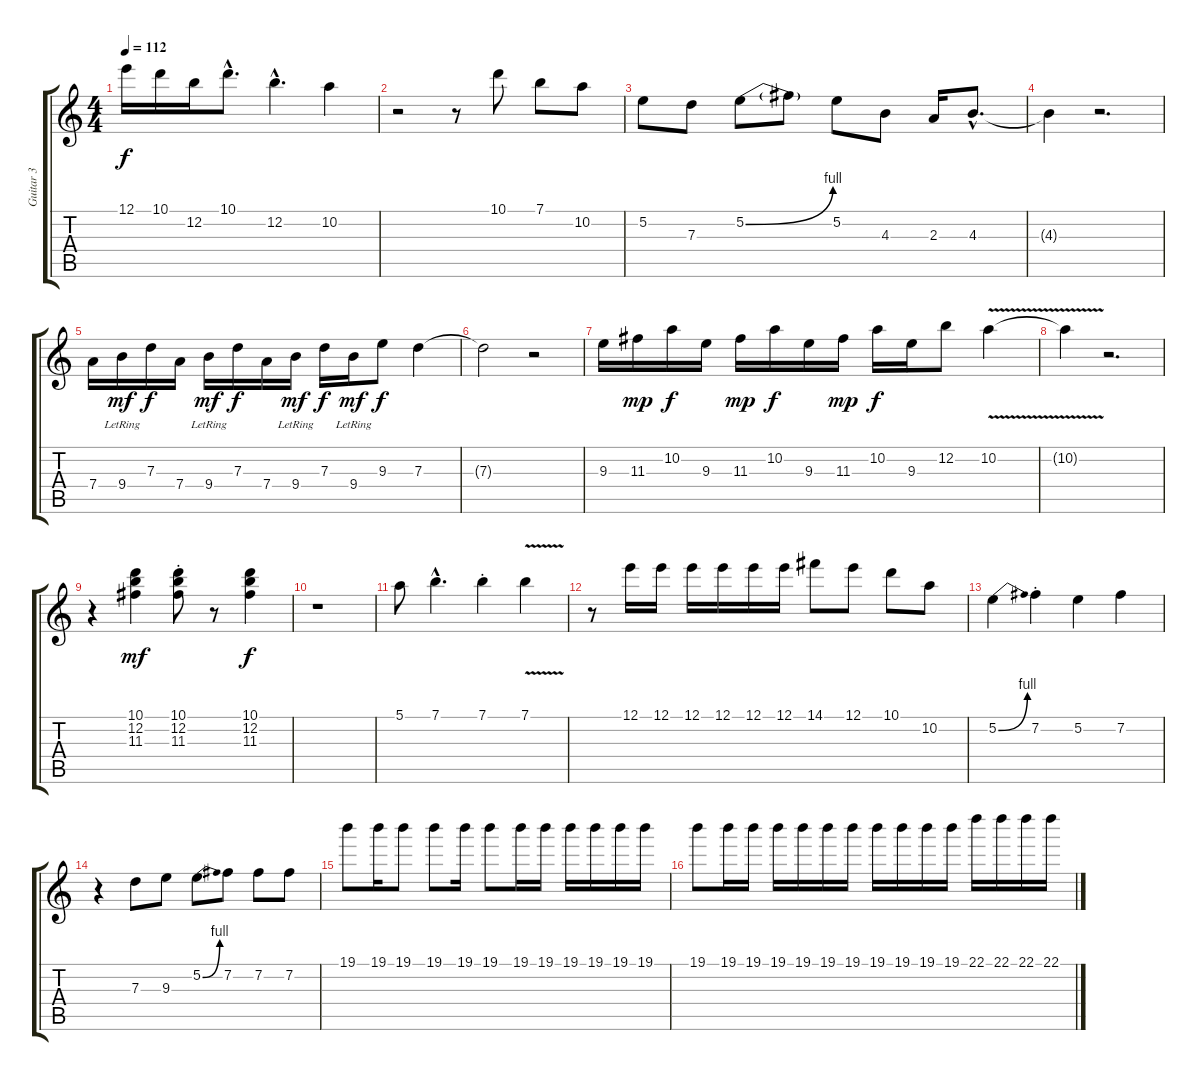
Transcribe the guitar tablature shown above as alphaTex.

\track ("Guitar 3" "Guitar 3") {instrument distortionguitar}
\staff {score tabs}
\tuning (E4 B3 G3 D3 A2 E2) {hide}
\ts (4 4)
\tempo 112
\clef g2
\ks c
12.1.16{dy f} 10.1.16 12.2.16 10.1{hac}.8{d} 12.2{hac}.4{d} 10.2.4 |
r.2 r.8 10.1.8 7.1.8 10.2.8 |
5.2.8 7.3.8 5.2{be (bend 0 0 60 4)}.8 5.2{t}.8 5.2.8 4.3.8 2.3.16 4.3{hac}.8{d} |
4.3{t}.4 r.2{d} |
7.4.16 9.4{lr}.16{dy mf} 7.3.16{dy f} 7.4.16 9.4{lr}.16{dy mf} 7.3.16{dy f} 7.4.16 9.4{lr}.16{dy mf} 7.3.16{dy f} 9.4{lr}.16{dy mf} 9.3.8{dy f} 7.3.4 |
7.3{t}.2 r.2 |
9.3.16 11.3.16{dy mp} 10.2.16{dy f} 9.3.16 11.3.16{dy mp} 10.2.16{dy f} 9.3.16 11.3.16{dy mp} 10.2.16{dy f} 9.3.16 12.2.8 10.2{v}.4 |
10.2{t}.4 r.2{d} |
r.4 (10.1 12.2 11.3).4{dy mf} (10.1{st} 12.2{st} 11.3{st}).8 r.8 (10.1 12.2 11.3).4{dy f} |
r.1 |
5.1.8 7.1{hac}.4{d} 7.1{st}.4 7.1{v}.4 |
r.8 12.1.16 12.1.16 12.1.16 12.1.16 12.1.16 12.1.16 14.1.8 12.1.8 10.1.8 10.2.8 |
5.2{be (bend 0 0 60 4)}.4 7.2{st}.4 5.2.4 7.2.4 |
r.4 7.3.8 9.3.8 5.2{be (bend 0 0 60 4)}.8 7.2.8 7.2.8 7.2.8 |
19.1.8 19.1.16 19.1.8 19.1.8 19.1.16 19.1.8 19.1.16 19.1.16 19.1.16 19.1.16 19.1.16 19.1.16 |
19.1.8 19.1.16 19.1.16 19.1.16 19.1.16 19.1.16 19.1.16 19.1.16 19.1.16 19.1.16 19.1.16 22.1.16 22.1.16 22.1.16 22.1.16
